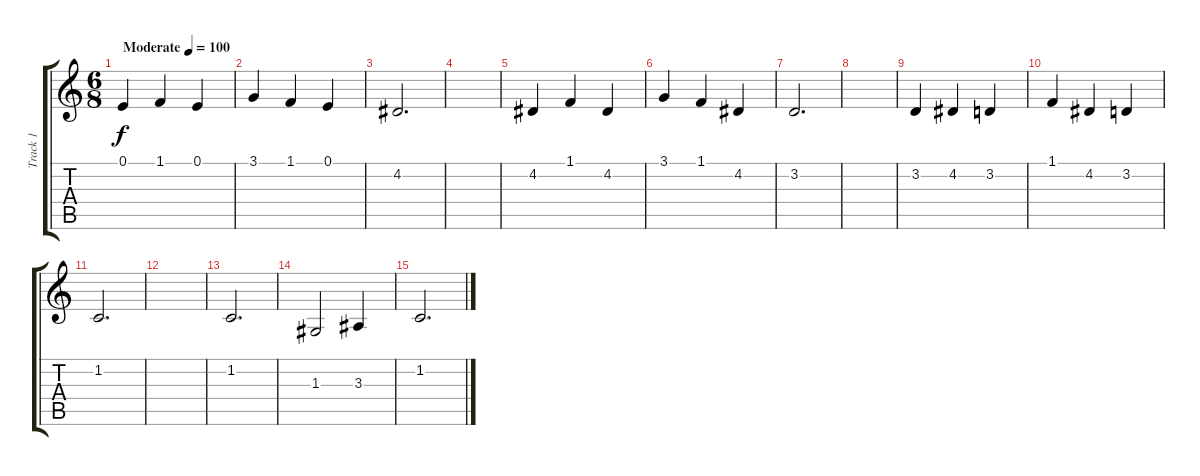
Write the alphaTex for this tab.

\track ("Track 1" "Track 1") {instrument orchestralharp}
\staff {score tabs}
\tuning (E4 B3 G3 D3 A2 E2) {hide}
\ts (6 8)
\tempo (100 "Moderate")
\clef g2
\ks c
0.1.4{dy f instrument orchestralharp} 1.1.4 0.1.4 |
3.1.4 1.1.4 0.1.4 |
4.2.2{d} |
|
4.2.4 1.1.4 4.2.4 |
3.1.4 1.1.4 4.2.4 |
3.2.2{d} |
|
3.2.4 4.2.4 3.2.4 |
1.1.4 4.2.4 3.2.4 |
1.2.2{d} |
|
1.2.2{d} |
1.3.2 3.3.4 |
1.2.2{d}
